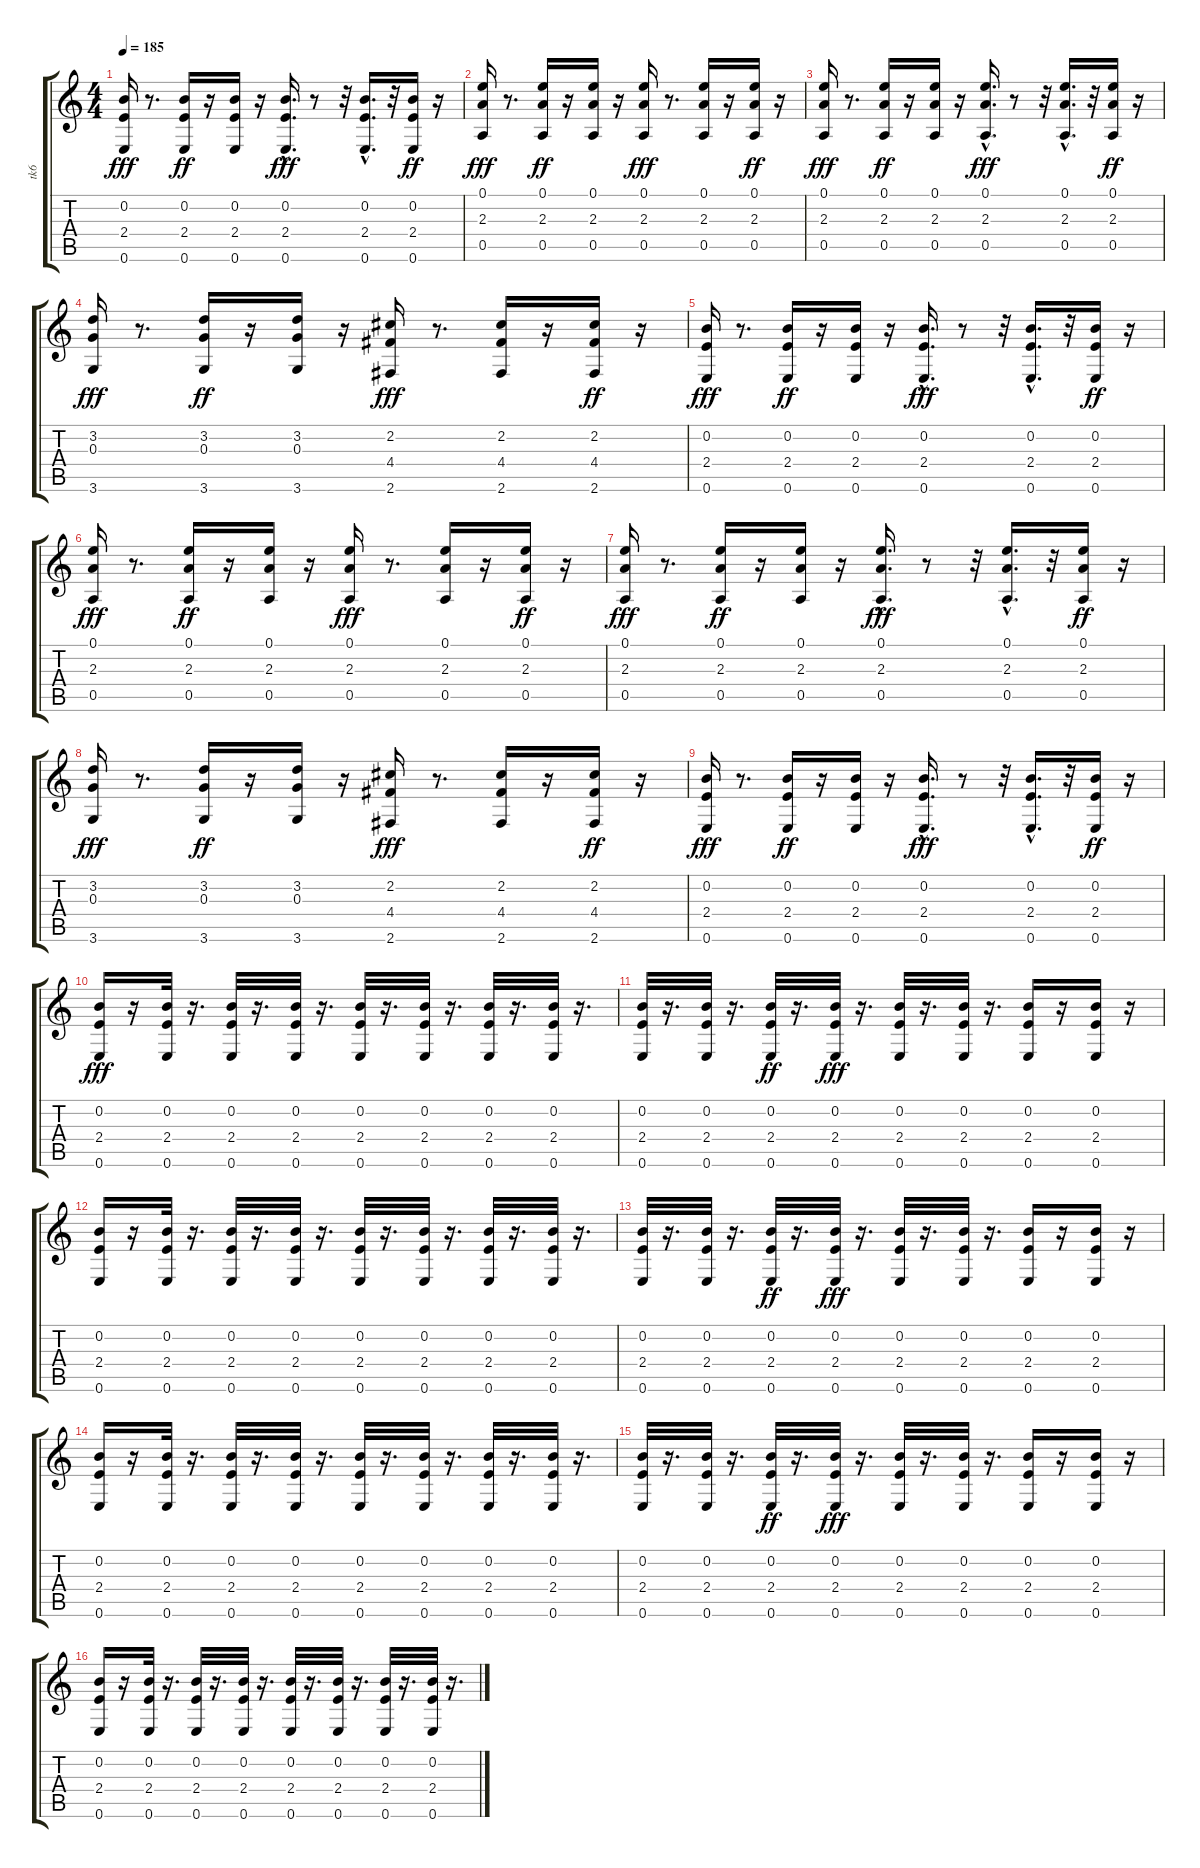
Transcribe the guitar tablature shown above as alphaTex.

\track ("tk6" "tk6") {instrument electricguitarmuted}
\staff {score tabs}
\tuning (E4 B3 G3 D3 A2 E2) {hide}
\ts (4 4)
\tempo 185
\clef g2
\ks c
(0.2 2.4 0.6).16{dy fff} r.8{d} (0.2 2.4 0.6).16{dy ff} r.16 (0.2 2.4 0.6).16 r.16 (0.2{hac} 2.4 0.6).16{d dy fff} r.8 r.32 (0.2 2.4{hac} 0.6{hac}).16{d} r.32 (0.2 2.4 0.6).16{dy ff} r.16 |
(0.1 2.3 0.5).16{dy fff} r.8{d} (0.1 2.3 0.5).16{dy ff} r.16 (0.1 2.3 0.5).16 r.16 (0.1 2.3 0.5).16{dy fff} r.8{d} (0.1 2.3 0.5).16 r.16 (0.1 2.3 0.5).16{dy ff} r.16 |
(0.1 2.3 0.5).16{dy fff} r.8{d} (0.1 2.3 0.5).16{dy ff} r.16 (0.1 2.3 0.5).16 r.16 (0.1{hac} 2.3 0.5).16{d dy fff} r.8 r.32 (0.1 2.3{hac} 0.5{hac}).16{d} r.32 (0.1 2.3 0.5).16{dy ff} r.16 |
(3.2 0.3 3.6).16{dy fff} r.8{d} (3.2 0.3 3.6).16{dy ff} r.16 (3.2 0.3 3.6).16 r.16 (2.2 4.4 2.6).16{dy fff} r.8{d} (2.2 4.4 2.6).16 r.16 (2.2 4.4 2.6).16{dy ff} r.16 |
(0.2 2.4 0.6).16{dy fff} r.8{d} (0.2 2.4 0.6).16{dy ff} r.16 (0.2 2.4 0.6).16 r.16 (0.2{hac} 2.4 0.6).16{d dy fff} r.8 r.32 (0.2 2.4{hac} 0.6{hac}).16{d} r.32 (0.2 2.4 0.6).16{dy ff} r.16 |
(0.1 2.3 0.5).16{dy fff} r.8{d} (0.1 2.3 0.5).16{dy ff} r.16 (0.1 2.3 0.5).16 r.16 (0.1 2.3 0.5).16{dy fff} r.8{d} (0.1 2.3 0.5).16 r.16 (0.1 2.3 0.5).16{dy ff} r.16 |
(0.1 2.3 0.5).16{dy fff} r.8{d} (0.1 2.3 0.5).16{dy ff} r.16 (0.1 2.3 0.5).16 r.16 (0.1{hac} 2.3 0.5).16{d dy fff} r.8 r.32 (0.1 2.3{hac} 0.5{hac}).16{d} r.32 (0.1 2.3 0.5).16{dy ff} r.16 |
(3.2 0.3 3.6).16{dy fff} r.8{d} (3.2 0.3 3.6).16{dy ff} r.16 (3.2 0.3 3.6).16 r.16 (2.2 4.4 2.6).16{dy fff} r.8{d} (2.2 4.4 2.6).16 r.16 (2.2 4.4 2.6).16{dy ff} r.16 |
(0.2 2.4 0.6).16{dy fff} r.8{d} (0.2 2.4 0.6).16{dy ff} r.16 (0.2 2.4 0.6).16 r.16 (0.2{hac} 2.4 0.6).16{d dy fff} r.8 r.32 (0.2 2.4{hac} 0.6{hac}).16{d} r.32 (0.2 2.4 0.6).16{dy ff} r.16 |
(0.2 2.4 0.6).16{dy fff} r.16 (0.2 2.4 0.6).32 r.16{d} (0.2 2.4 0.6).32 r.16{d} (0.2 2.4 0.6).32 r.16{d} (0.2 2.4 0.6).32 r.16{d} (0.2 2.4 0.6).32 r.16{d} (0.2 2.4 0.6).32 r.16{d} (0.2 2.4 0.6).32 r.16{d} |
(0.2 2.4 0.6).32 r.16{d} (0.2 2.4 0.6).32 r.16{d} (0.2 2.4 0.6).32{dy ff} r.16{d} (0.2 2.4 0.6).32{dy fff} r.16{d} (0.2 2.4 0.6).32 r.16{d} (0.2 2.4 0.6).32 r.16{d} (0.2 2.4 0.6).16 r.16 (0.2 2.4 0.6).16 r.16 |
(0.2 2.4 0.6).16 r.16 (0.2 2.4 0.6).32 r.16{d} (0.2 2.4 0.6).32 r.16{d} (0.2 2.4 0.6).32 r.16{d} (0.2 2.4 0.6).32 r.16{d} (0.2 2.4 0.6).32 r.16{d} (0.2 2.4 0.6).32 r.16{d} (0.2 2.4 0.6).32 r.16{d} |
(0.2 2.4 0.6).32 r.16{d} (0.2 2.4 0.6).32 r.16{d} (0.2 2.4 0.6).32{dy ff} r.16{d} (0.2 2.4 0.6).32{dy fff} r.16{d} (0.2 2.4 0.6).32 r.16{d} (0.2 2.4 0.6).32 r.16{d} (0.2 2.4 0.6).16 r.16 (0.2 2.4 0.6).16 r.16 |
(0.2 2.4 0.6).16 r.16 (0.2 2.4 0.6).32 r.16{d} (0.2 2.4 0.6).32 r.16{d} (0.2 2.4 0.6).32 r.16{d} (0.2 2.4 0.6).32 r.16{d} (0.2 2.4 0.6).32 r.16{d} (0.2 2.4 0.6).32 r.16{d} (0.2 2.4 0.6).32 r.16{d} |
(0.2 2.4 0.6).32 r.16{d} (0.2 2.4 0.6).32 r.16{d} (0.2 2.4 0.6).32{dy ff} r.16{d} (0.2 2.4 0.6).32{dy fff} r.16{d} (0.2 2.4 0.6).32 r.16{d} (0.2 2.4 0.6).32 r.16{d} (0.2 2.4 0.6).16 r.16 (0.2 2.4 0.6).16 r.16 |
(0.2 2.4 0.6).16 r.16 (0.2 2.4 0.6).32 r.16{d} (0.2 2.4 0.6).32 r.16{d} (0.2 2.4 0.6).32 r.16{d} (0.2 2.4 0.6).32 r.16{d} (0.2 2.4 0.6).32 r.16{d} (0.2 2.4 0.6).32 r.16{d} (0.2 2.4 0.6).32 r.16{d}
